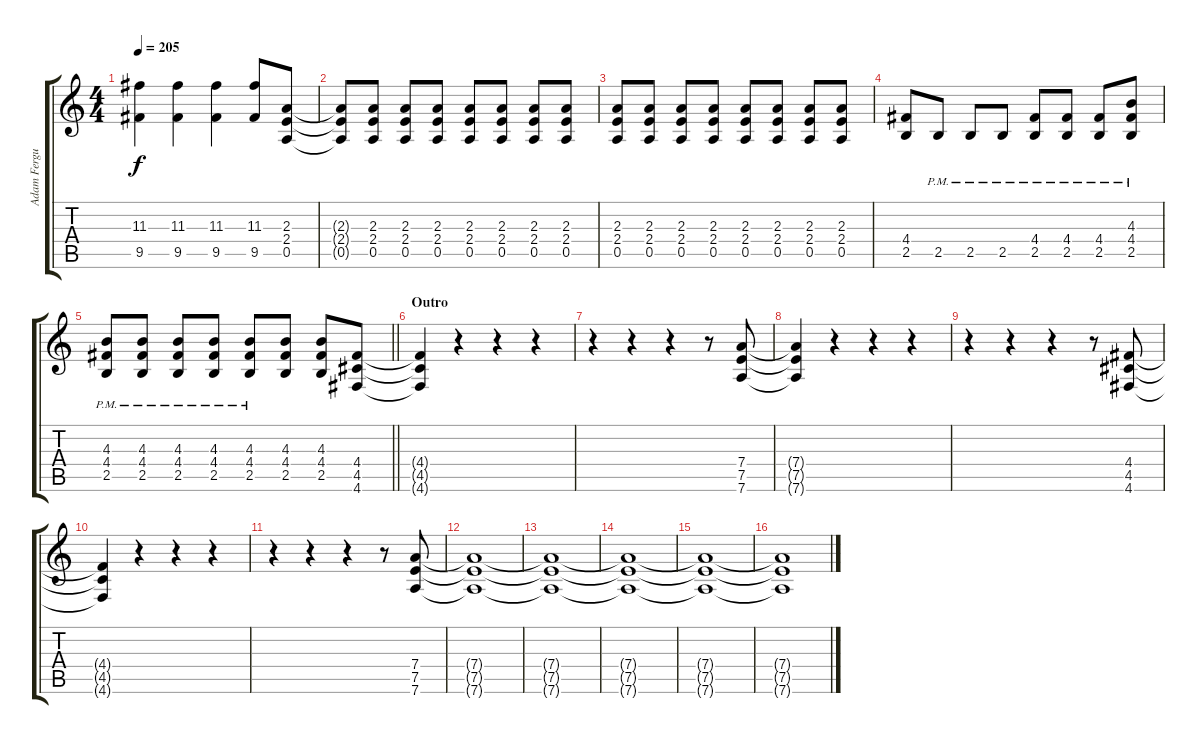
\track ("Adam Ferguson - Guitar" "Adam Fergu") {instrument overdrivenguitar}
\staff {score tabs}
\tuning (E4 B3 G3 D3 A2 D2) {hide}
\ts (4 4)
\tempo 205
\clef g2
\ks c
(11.3{t} 9.5{t}).4{dy f} (11.3 9.5).4 (11.3 9.5).4 (11.3 9.5).8 (2.3 2.4 0.5).8 |
(2.3{t} 2.4{t} 0.5{t}).8 (2.3 2.4 0.5).8 (2.3 2.4 0.5).8 (2.3 2.4 0.5).8 (2.3 2.4 0.5).8 (2.3 2.4 0.5).8 (2.3 2.4 0.5).8 (2.3 2.4 0.5).8 |
(2.3 2.4 0.5).8 (2.3 2.4 0.5).8 (2.3 2.4 0.5).8 (2.3 2.4 0.5).8 (2.3 2.4 0.5).8 (2.3 2.4 0.5).8 (2.3 2.4 0.5).8 (2.3 2.4 0.5).8 |
(4.4 2.5).8 2.5{pm}.8 2.5{pm}.8 2.5{pm}.8 (4.4{pm} 2.5{pm}).8 (4.4{pm} 2.5{pm}).8 (4.4{pm} 2.5{pm}).8 (4.3{pm} 4.4{pm} 2.5{pm}).8 |
\barLineRight lightlight
(4.3{pm} 4.4{pm} 2.5{pm}).8 (4.3{pm} 4.4{pm} 2.5{pm}).8 (4.3{pm} 4.4{pm} 2.5{pm}).8 (4.3{pm} 4.4{pm} 2.5{pm}).8 (4.3{pm} 4.4{pm} 2.5{pm}).8 (4.3 4.4 2.5).8 (4.3 4.4 2.5).8 (4.4 4.5 4.6).8 |
\section ("" "Outro")
(4.4{t} 4.5{t} 4.6{t}).4 r.4 r.4 r.4 |
r.4 r.4 r.4 r.8 (7.4 7.5 7.6).8 |
(7.4{t} 7.5{t} 7.6{t}).4 r.4 r.4 r.4 |
r.4 r.4 r.4 r.8 (4.4 4.5 4.6).8 |
(4.4{t} 4.5{t} 4.6{t}).4 r.4 r.4 r.4 |
r.4 r.4 r.4 r.8 (7.4 7.5 7.6).8 |
(7.4{t} 7.5{t} 7.6{t}).1 |
(7.4{t} 7.5{t} 7.6{t}).1 |
(7.4{t} 7.5{t} 7.6{t}).1 |
(7.4{t} 7.5{t} 7.6{t}).1 |
(7.4{t} 7.5{t} 7.6{t}).1
